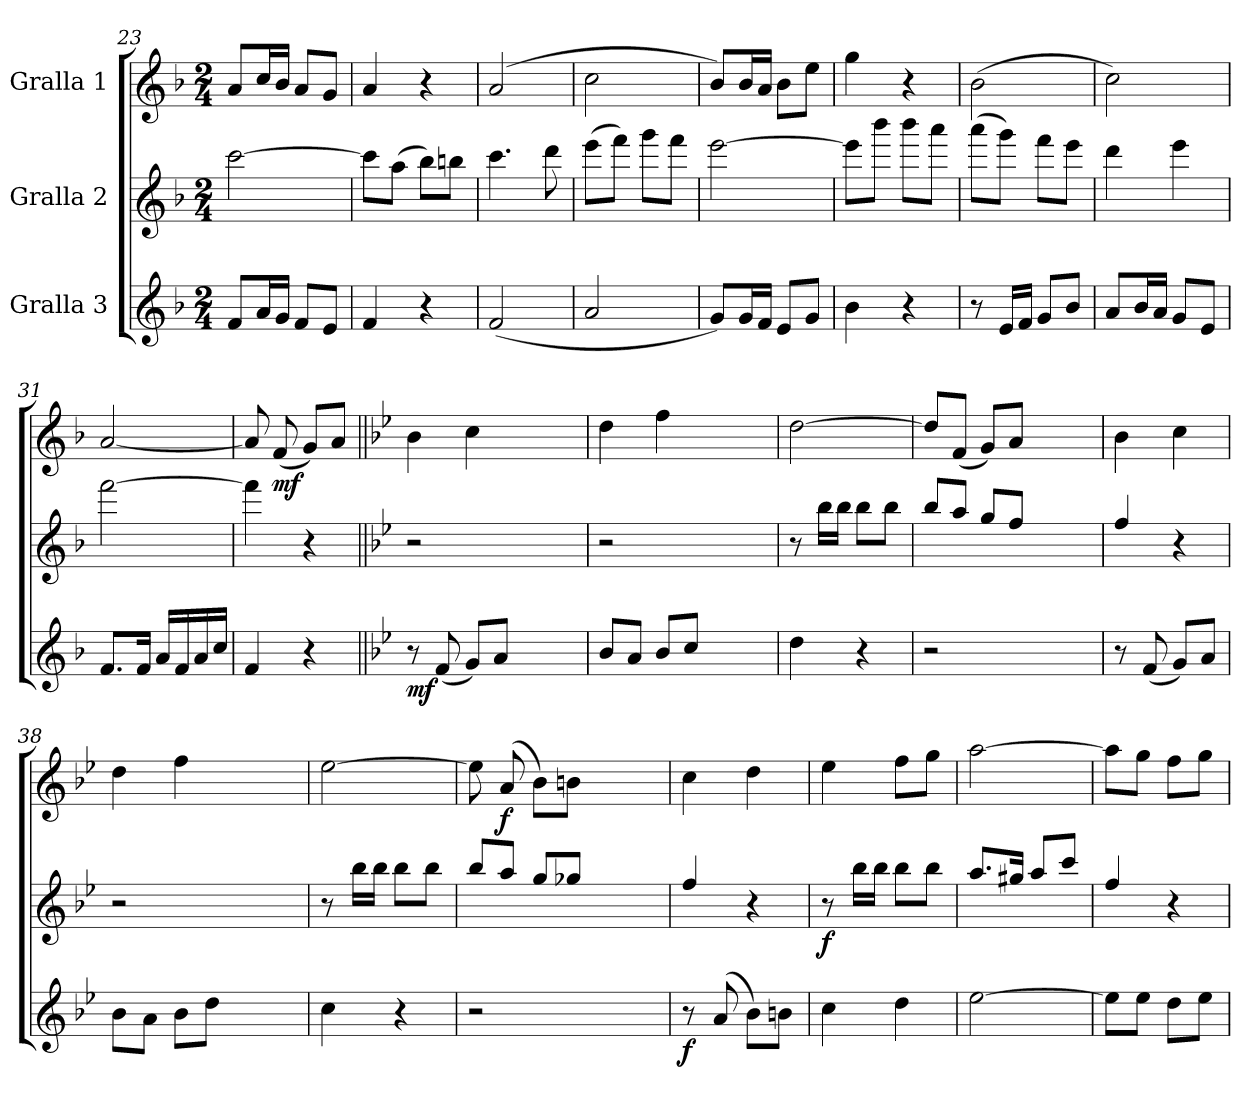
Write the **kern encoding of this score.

**kern	**dynam	**kern	**dynam	**kern	**dynam
*part3	*part3	*part2	*part2	*part1	*part1
*staff3	*staff3	*staff2	*staff2	*staff1	*staff1
*I"Gralla 3	*	*I"Gralla 2	*	*I"Gralla 1	*
*clefG2	*	*clefG2	*	*clefG2	*
*	*	*ITrd8c14	*	*	*
*k[b-]	*	*k[b-]	*	*k[b-]	*
*M2/4	*	*M2/4	*	*M2/4	*
=23	=23	=23	=23	=23	=23
8f/L	.	[2cc\	.	8a/L	.
16a/L	.	.	.	16cc/L	.
16g/JJ	.	.	.	16b-/JJ	.
8f/L	.	.	.	8a/L	.
8e/J	.	.	.	8g/J	.
=24	=24	=24	=24	=24	=24
4f/	.	8cc\L]	.	4a/	.
.	.	(>8a\J	.	.	.
4r	.	8b-\L)	.	4r	.
.	.	8bn\J	.	.	.
=25	=25	=25	=25	=25	=25
(>2f/	.	4.cc\	.	(>2a/	.
.	.	8dd\	.	.	.
=26	=26	=26	=26	=26	=26
2a/	.	(>8ee\L	.	2cc\	.
.	.	8ff\J)	.	.	.
.	.	8gg\L	.	.	.
.	.	8ff\J	.	.	.
=27	=27	=27	=27	=27	=27
8g/L)	.	[2ee\	.	8b-/L)	.
16g/L	.	.	.	16b-/L	.
16f/JJ	.	.	.	16a/JJ	.
8e/L	.	.	.	8b-\L	.
8g/J	.	.	.	8ee\J	.
=28	=28	=28	=28	=28	=28
4b-\	.	8ee\L]	.	4gg\	.
.	.	8bb-\J	.	.	.
4r	.	8bb-\L	.	4r	.
.	.	8aa\J	.	.	.
=29	=29	=29	=29	=29	=29
8r	.	(>8aa\L	.	(>2b-\	.
16e/LL	.	8gg\J)	.	.	.
16f/JJ	.	.	.	.	.
8g/L	.	8ff\L	.	.	.
8b-/J	.	8ee\J	.	.	.
!!LO:LB:g=z
=30	=30	=30	=30	=30	=30
8a/L	.	4dd\	.	2cc\)	.
16b-/L	.	.	.	.	.
16a/JJ	.	.	.	.	.
8g/L	.	4ee\	.	.	.
8e/J	.	.	.	.	.
=31	=31	=31	=31	=31	=31
8.f/L	.	[2ff\	.	[2a/	.
16f/Jk	.	.	.	.	.
16a/LL	.	.	.	.	.
16f/	.	.	.	.	.
16a/	.	.	.	.	.
16cc/JJ	.	.	.	.	.
=32	=32	=32	=32	=32	=32
4f/	.	4ff\]	.	8a/]	.
!	!	!	!	!	!LO:DY:b
.	.	.	.	(<8f/	mf
4r	.	4r	.	8g/L)	.
.	.	.	.	8a/J	.
=33||	=33||	=33||	=33||	=33||	=33||
*k[b-e-]	*	*k[b-e-]	*	*k[b-e-]	*
!	!LO:DY:b	!	!	!	!
8r	mf	2r	.	4b-\	.
(<8f/	.	.	.	.	.
8g/L)	.	.	.	4cc\	.
8a/J	.	.	.	.	.
2ryy	.	2ryy	.	2ryy	.
=34	=34	=34	=34	=34	=34
8b-/L	.	2r	.	4dd\	.
8a/J	.	.	.	.	.
8b-/L	.	.	.	4ff\	.
8cc/J	.	.	.	.	.
2ryy	.	2ryy	.	2ryy	.
=35	=35	=35	=35	=35	=35
4dd\	.	8r	.	[2dd\	.
.	.	16b-\LL	.	.	.
.	.	16b-\JJ	.	.	.
4r	.	8b-\L	.	.	.
.	.	8b-\J	.	.	.
=36	=36	=36	=36	=36	=36
2r	.	8b-/L	.	8dd/L]	.
.	.	8a/J	.	(<8f/J	.
.	.	8g/L	.	8g/L)	.
.	.	8f/J	.	8a/J	.
2ryy	.	2ryy	.	2ryy	.
=37	=37	=37	=37	=37	=37
8r	.	4f/	.	4b-\	.
(<8f/	.	.	.	.	.
8g/L)	.	4r	.	4cc\	.
8a/J	.	.	.	.	.
!!LO:PB:g=z
=38	=38	=38	=38	=38	=38
8b-\L	.	2r	.	4dd\	.
8a\J	.	.	.	.	.
8b-\L	.	.	.	4ff\	.
8dd\J	.	.	.	.	.
2ryy	.	2ryy	.	2ryy	.
=39	=39	=39	=39	=39	=39
4cc\	.	8r	.	[2ee-\	.
.	.	16b-\LL	.	.	.
.	.	16b-\JJ	.	.	.
4r	.	8b-\L	.	.	.
.	.	8b-\J	.	.	.
=40	=40	=40	=40	=40	=40
2r	.	8b-/L	.	8ee-\]	.
!	!	!	!	!	!LO:DY:b
.	.	8a/J	.	(>8a/	f
.	.	8g/L	.	8b-\L)	.
.	.	8g-X/J	.	8bn\J	.
2ryy	.	2ryy	.	2ryy	.
=41	=41	=41	=41	=41	=41
!	!LO:DY:b	!	!	!	!
8r	f	4f/	.	4cc\	.
(>8a/	.	.	.	.	.
8b-\L)	.	4r	.	4dd\	.
8bn\J	.	.	.	.	.
=42	=42	=42	=42	=42	=42
!	!	!	!LO:DY:b	!	!
4cc\	.	8r	f	4ee-\	.
.	.	16b-\LL	.	.	.
.	.	16b-\JJ	.	.	.
4dd\	.	8b-\L	.	8ff\L	.
.	.	8b-\J	.	8gg\J	.
=43	=43	=43	=43	=43	=43
[2ee-\	.	8.a/L	.	[2aa\	.
.	.	16g#X/Jk	.	.	.
.	.	8a/L	.	.	.
.	.	8cc/J	.	.	.
=44	=44	=44	=44	=44	=44
8ee-\L]	.	4f/	.	8aa\L]	.
8ee-\J	.	.	.	8gg\J	.
8dd\L	.	4r	.	8ff\L	.
8ee-\J	.	.	.	8gg\J	.
=	=	=	=	=	=
*-	*-	*-	*-	*-	*-
